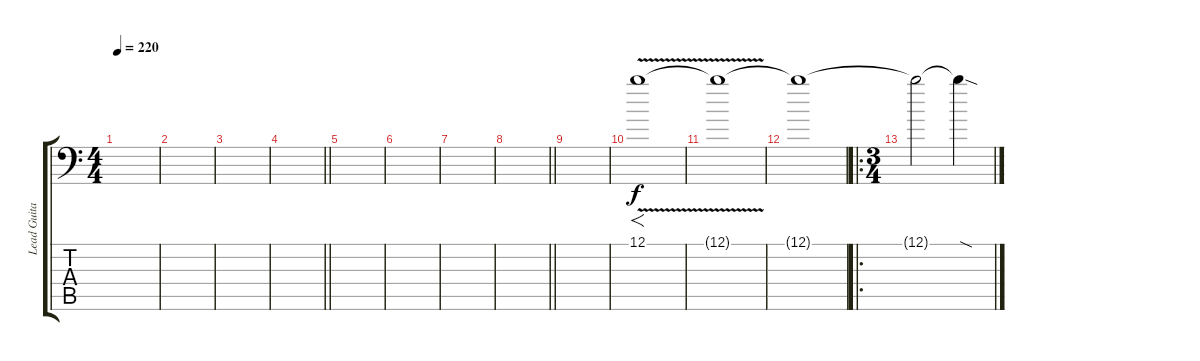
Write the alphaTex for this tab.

\track ("Lead Guitar 1" "Lead Guita") {instrument overdrivenguitar}
\staff {score tabs}
\tuning (B3 Gb3 D3 A2 E2 A1) {hide}
\ts (4 4)
\tempo 220
\clef f4
\ks c
|
|
|
\barLineRight lightlight
|
|
|
|
\barLineRight lightlight
|
|
12.1{v}.1{f} |
12.1{t}.1 |
12.1{t}.1 |
\ro
\ts (3 4)
12.1{t}.2 12.1{sod t}.4
